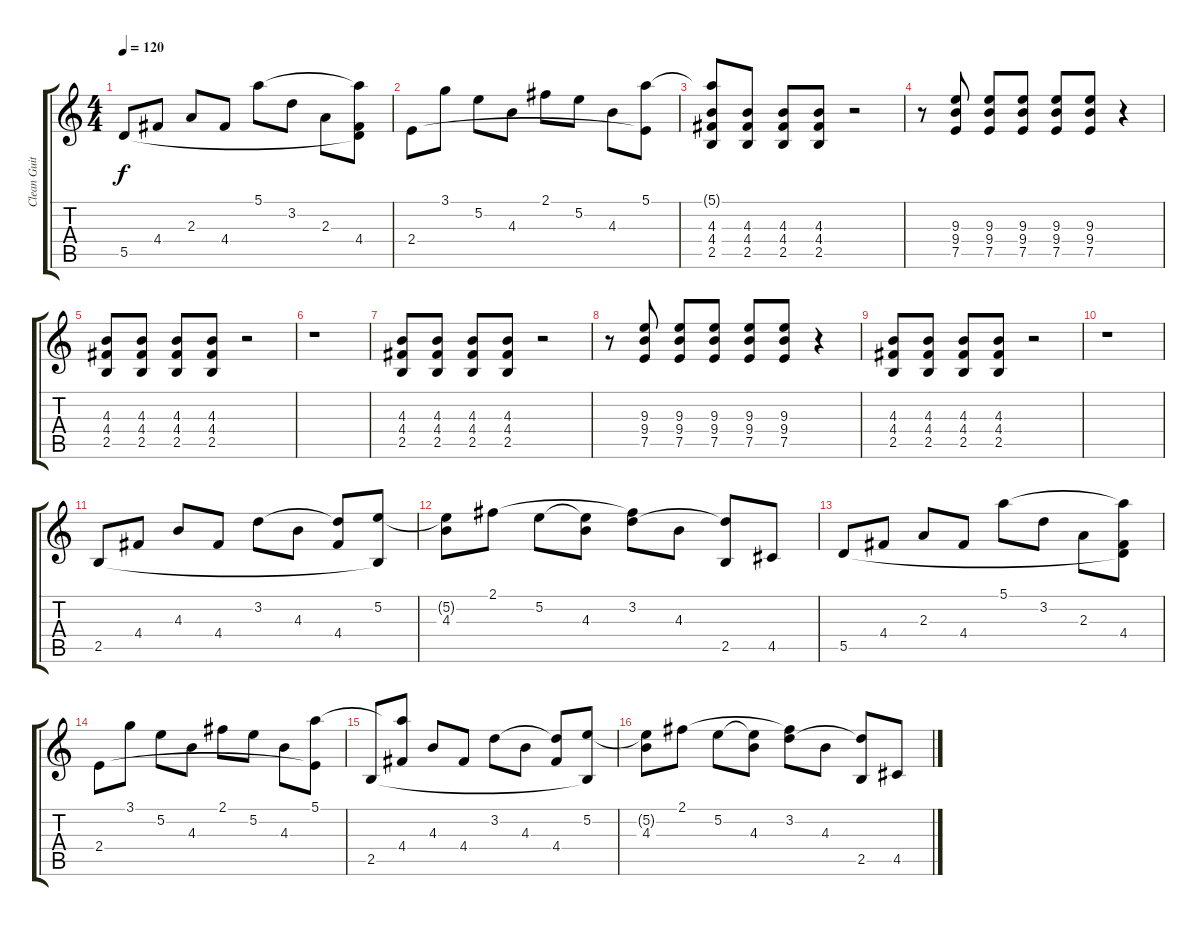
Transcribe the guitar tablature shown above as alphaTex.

\track ("Clean Guitar" "Clean Guit") {instrument electricguitarjazz}
\staff {score tabs}
\tuning (E4 B3 G3 D3 A2 E2) {hide}
\ts (4 4)
\tempo 120
\clef g2
\ks c
5.5.8{dy f} 4.4.8 2.3.8 4.4.8 5.1.8 3.2.8 2.3.8 (5.1{t} 4.4 5.5{t}).8 |
2.4.8 3.1.8 5.2.8 4.3.8 2.1.8 5.2.8 4.3.8 (5.1 2.4{t}).8 |
(5.1{t} 4.3 4.4 2.5).8{instrument electricguitarmuted} (4.3 4.4 2.5).8 (4.3 4.4 2.5).8 (4.3 4.4 2.5).8 r.2 |
r.8 (9.3 9.4 7.5).8 (9.3 9.4 7.5).8 (9.3 9.4 7.5).8 (9.3 9.4 7.5).8 (9.3 9.4 7.5).8 r.4 |
(4.3 4.4 2.5).8 (4.3 4.4 2.5).8 (4.3 4.4 2.5).8 (4.3 4.4 2.5).8 r.2 |
r.1 |
(4.3 4.4 2.5).8 (4.3 4.4 2.5).8 (4.3 4.4 2.5).8 (4.3 4.4 2.5).8 r.2 |
r.8 (9.3 9.4 7.5).8 (9.3 9.4 7.5).8 (9.3 9.4 7.5).8 (9.3 9.4 7.5).8 (9.3 9.4 7.5).8 r.4 |
(4.3 4.4 2.5).8 (4.3 4.4 2.5).8 (4.3 4.4 2.5).8 (4.3 4.4 2.5).8 r.2 |
r.1 |
2.5.8{instrument electricguitarjazz} 4.4.8 4.3.8 4.4.8 3.2.8 4.3.8 (3.2{t} 4.4).8 (5.2 2.5{t}).8 |
(5.2{t} 4.3).8 2.1.8 5.2.8 (5.2{t} 4.3).8 (2.1{t} 3.2).8 4.3.8 (3.2{t} 2.5).8 4.5.8 |
5.5.8 4.4.8 2.3.8 4.4.8 5.1.8 3.2.8 2.3.8 (5.1{t} 4.4 5.5{t}).8 |
2.4.8 3.1.8 5.2.8 4.3.8 2.1.8 5.2.8 4.3.8 (5.1 2.4{t}).8 |
2.5.8 (5.1{t} 4.4).8 4.3.8 4.4.8 3.2.8 4.3.8 (3.2{t} 4.4).8 (5.2 2.5{t}).8 |
(5.2{t} 4.3).8 2.1.8 5.2.8 (5.2{t} 4.3).8 (2.1{t} 3.2).8 4.3.8 (3.2{t} 2.5).8 4.5.8
